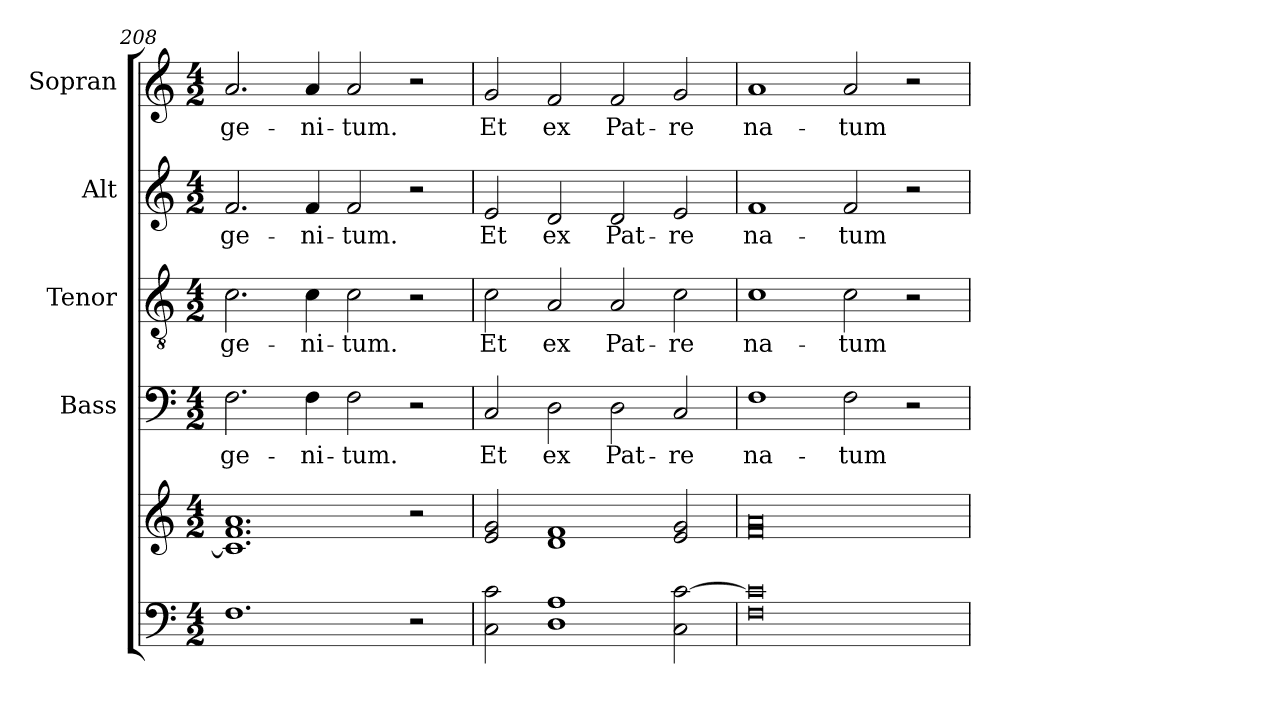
**kern	**kern	**kern	**text	**kern	**text	**kern	**text	**kern	**text
*part5	*part5	*part4	*part4	*part3	*part3	*part2	*part2	*part1	*part1
*staff6	*staff5	*staff4	*staff4	*staff3	*staff3	*staff2	*staff2	*staff1	*staff1
*	*	*I"Bass	*	*I"Tenor	*	*I"Alt	*	*I"Sopran	*
*	*	*I'B.	*	*I'T.	*	*I'A.	*	*I'S.	*
!!LO:PB:g=z
*clefF4	*clefG2	*clefF4	*	*clefGv2	*	*clefG2	*	*clefG2	*
*k[]	*k[]	*k[]	*	*k[]	*	*k[]	*	*k[]	*
*C:	*C:	*C:	*	*C:	*	*C:	*	*C:	*
*M4/2	*M4/2	*M4/2	*	*M4/2	*	*M4/2	*	*M4/2	*
=208	=208	=208	=208	=208	=208	=208	=208	=208	=208
!	!	!	!LO:LY:b	!	!LO:LY:b	!	!LO:LY:b	!	!LO:LY:b
1.F	1.c] 1.f 1.a	2.F\	-ge-	2.c\	-ge-	2.f/	-ge-	2.a/	-ge-
!	!	!	!LO:LY:b	!	!LO:LY:b	!	!LO:LY:b	!	!LO:LY:b
.	.	4F\	-ni-	4c\	-ni-	4f/	-ni-	4a/	-ni-
!	!	!	!LO:LY:b	!	!LO:LY:b	!	!LO:LY:b	!	!LO:LY:b
.	.	2F\	-tum.	2c\	-tum.	2f/	-tum.	2a/	-tum.
2r	2r	2r	.	2r	.	2r	.	2r	.
=209	=209	=209	=209	=209	=209	=209	=209	=209	=209
!	!	!	!LO:LY:b	!	!LO:LY:b	!	!LO:LY:b	!	!LO:LY:b
2C\ 2c\	2e/ 2g/	2C/	Et	2c\	Et	2e/	Et	2g/	Et
!	!	!	!LO:LY:b	!	!LO:LY:b	!	!LO:LY:b	!	!LO:LY:b
1D 1A	1d 1f	2D\	ex	2A/	ex	2d/	ex	2f/	ex
!	!	!	!LO:LY:b	!	!LO:LY:b	!	!LO:LY:b	!	!LO:LY:b
.	.	2D\	Pat-	2A/	Pat-	2d/	Pat-	2f/	Pat-
!	!	!	!LO:LY:b	!	!LO:LY:b	!	!LO:LY:b	!	!LO:LY:b
2C\ [2c\	2e/ 2g/	2C/	-re	2c\	-re	2e/	-re	2g/	-re
=210	=210	=210	=210	=210	=210	=210	=210	=210	=210
!	!	!	!LO:LY:b	!	!LO:LY:b	!	!LO:LY:b	!	!LO:LY:b
0F 0c]	0f 0a	1F	na-	1c	na-	1f	na-	1a	na-
!	!	!	!LO:LY:b	!	!LO:LY:b	!	!LO:LY:b	!	!LO:LY:b
.	.	2F\	-tum	2c\	-tum	2f/	-tum	2a/	-tum
.	.	2r	.	2r	.	2r	.	2r	.
=	=	=	=	=	=	=	=	=	=
*-	*-	*-	*-	*-	*-	*-	*-	*-	*-
